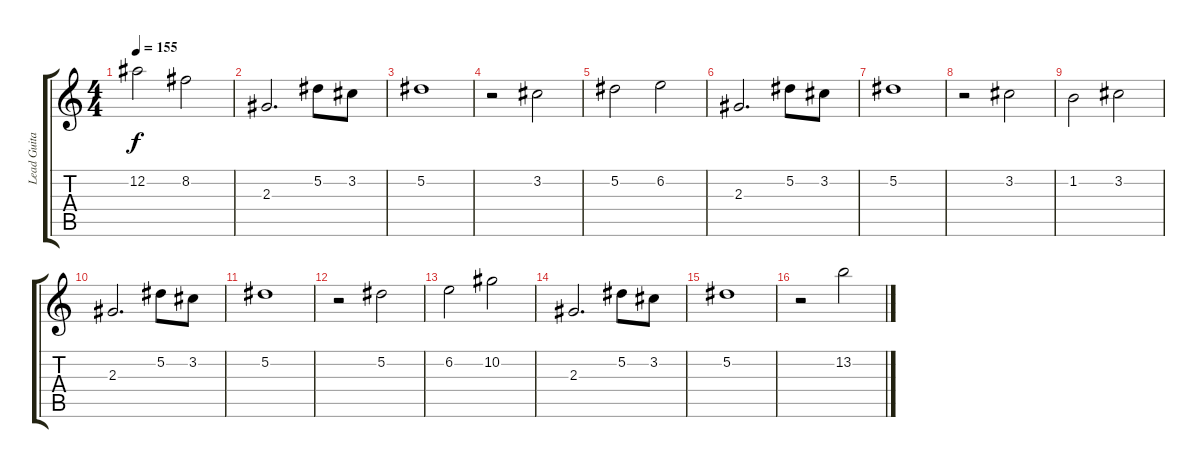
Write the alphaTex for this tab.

\track ("Lead Guitar" "Lead Guita") {instrument acousticguitarsteel}
\staff {score tabs}
\tuning (Eb4 Bb3 Gb3 Db3 Ab2 Eb2) {hide}
\ts (4 4)
\tempo 155
\clef g2
\ks c
12.2.2{dy f} 8.2.2 |
2.3.2{d} 5.2.8 3.2.8 |
5.2.1 |
r.2 3.2.2 |
5.2.2 6.2.2 |
2.3.2{d} 5.2.8 3.2.8 |
5.2.1 |
r.2 3.2.2 |
1.2.2 3.2.2 |
2.3.2{d} 5.2.8 3.2.8 |
5.2.1 |
r.2 5.2.2 |
6.2.2 10.2.2 |
2.3.2{d} 5.2.8 3.2.8 |
5.2.1 |
r.2 13.2.2
